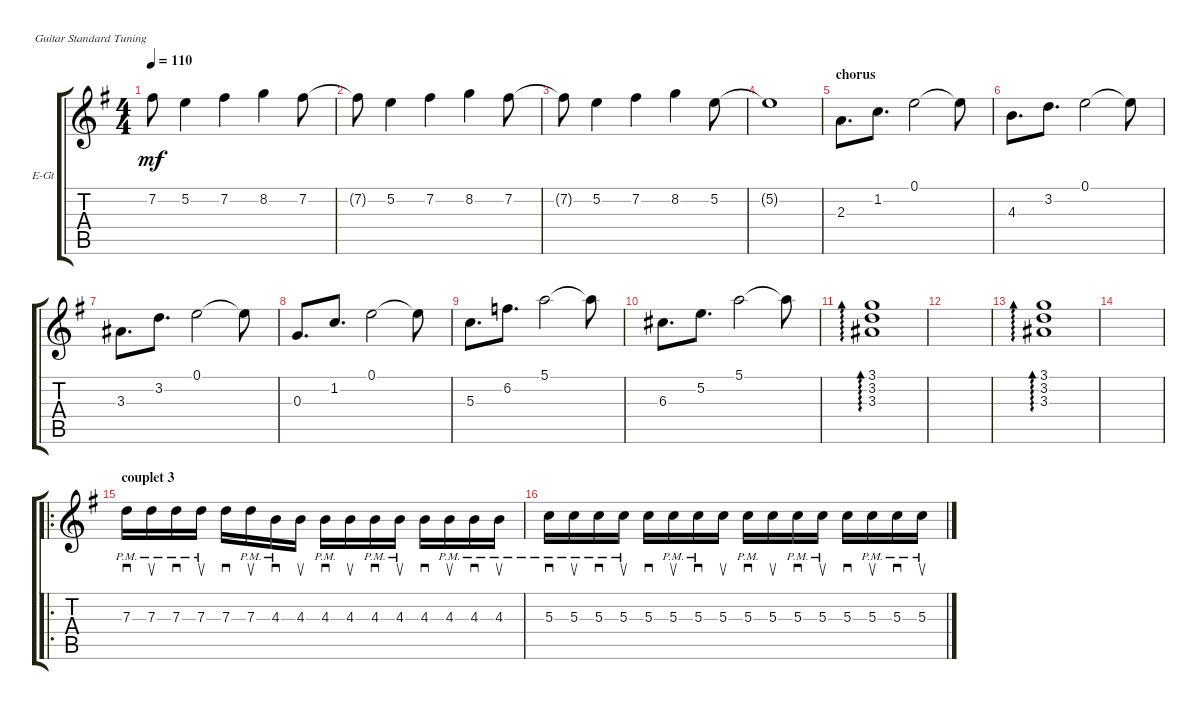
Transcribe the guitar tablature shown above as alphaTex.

\defaultSystemsLayout 4
\bracketExtendMode groupsimilarinstruments
\firstSystemTrackNameOrientation horizontal
\otherSystemsTrackNameOrientation horizontal
\track ("Electric Guitar" "E-Gt") {instrument electricguitarclean}
\staff {score tabs}
\tuning (E4 B3 G3 D3 A2 E2)
\ts (4 4)
\tempo 110
\clef g2
\scale
0.333333
\ks g
7.2.8{dy mf} 5.2.4 7.2.4 8.2.4 7.2.8 |
\scale
0.333333 7.2{t}.8 5.2.4 7.2.4 8.2.4 7.2.8 |
\scale
0.333333 7.2{t}.8 5.2.4 7.2.4 8.2.4 5.2.8 |
\scale
0.333333 5.2{t}.1 |
\section ("" "chorus")
\scale
0.333333 2.3.8{d} 1.2.8{d} 0.1.2 0.1{t}.8 |
\scale
0.333333 4.3.8{d} 3.2.8{d} 0.1.2 0.1{t}.8 |
\scale
0.333333 3.3.8{d} 3.2.8{d} 0.1.2 0.1{t}.8 |
\scale
0.333333 0.3.8{d} 1.2.8{d} 0.1.2 0.1{t}.8 |
\scale
0.333333 5.3.8{d} 6.2.8{d} 5.1.2 5.1{t}.8 |
\scale
0.333333 6.3.8{d} 5.2.8{d} 5.1.2 5.1{t}.8 |
\scale
0.333333 (3.3 3.2 3.1).1{ad 0} |
\scale
0.333333 |
\scale
0.333333 (3.3 3.2 3.1).1{ad 0} |
\scale
0.333333 |
\ro
\section ("" "couplet 3")
\scale
0.374359 7.3{pm}.16{sd} 7.3{pm}.16{su} 7.3{pm}.16{sd} 7.3{pm}.16{su} 7.3.16{sd} 7.3{pm}.16{su} 4.3{pm}.16{sd} 4.3.16{su} 4.3{pm}.16{sd} 4.3.16{su} 4.3{pm}.16{sd} 4.3{pm}.16{su} 4.3.16{sd} 4.3{pm}.16{su} 4.3{pm}.16{sd} 4.3{pm}.16{su} |
\scale
0.312821 5.3{pm}.16{sd} 5.3{pm}.16{su} 5.3{pm}.16{sd} 5.3{pm}.16{su} 5.3.16{sd} 5.3{pm}.16{su} 5.3{pm}.16{sd} 5.3.16{su} 5.3{pm}.16{sd} 5.3.16{su} 5.3{pm}.16{sd} 5.3{pm}.16{su} 5.3.16{sd} 5.3{pm}.16{su} 5.3{pm}.16{sd} 5.3{pm}.16{su}
